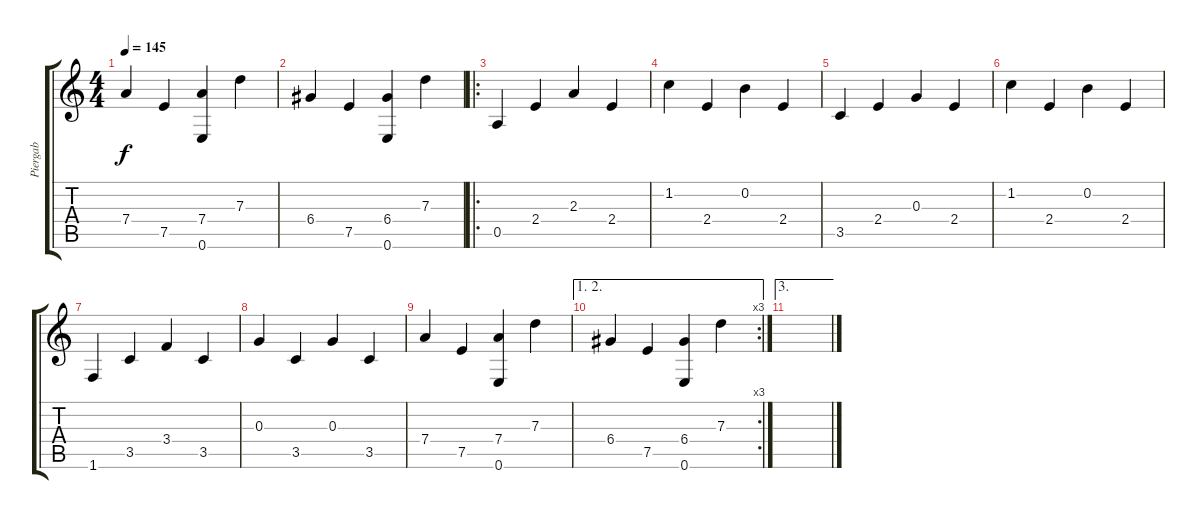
\track ("Piergab" "Piergab") {instrument electricguitarmuted}
\staff {score tabs}
\tuning (E4 B3 G3 D3 A2 E2) {hide}
\ts (4 4)
\tempo 145
\clef g2
\ks c
7.4.4{dy f} 7.5.4 (7.4 0.6).4 7.3.4 |
6.4.4 7.5.4 (6.4 0.6).4 7.3.4 |
\ro
0.5.4{balance 3 instrument guitarharmonics} 2.4.4 2.3.4 2.4.4 |
1.2.4 2.4.4 0.2.4 2.4.4 |
3.5.4 2.4.4 0.3.4 2.4.4 |
1.2.4 2.4.4 0.2.4 2.4.4 |
1.6.4 3.5.4 3.4.4 3.5.4 |
0.3.4 3.5.4 0.3.4 3.5.4 |
7.4.4 7.5.4 (7.4 0.6).4 7.3.4 |
\ae (1 2)
\rc 3
6.4.4 7.5.4 (6.4 0.6).4 7.3.4 |
\ae 3
